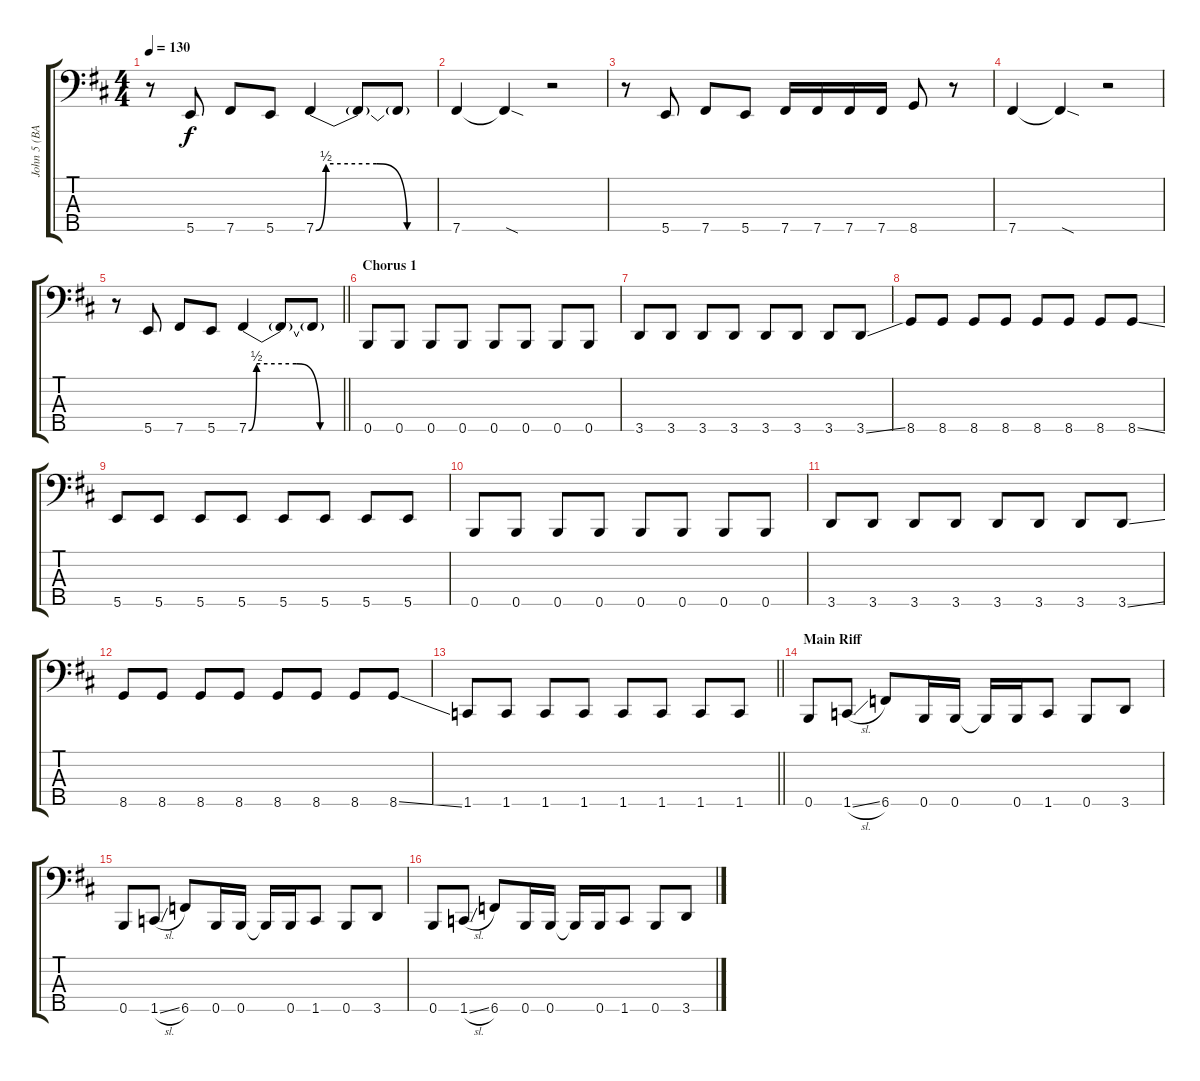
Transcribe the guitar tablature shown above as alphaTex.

\track ("John 5 (BASS)" "John 5 (BA") {instrument electricbassfinger}
\staff {score tabs}
\tuning (G2 D2 A1 E1 B0) {hide}
\ts (4 4)
\tempo 130
\clef f4
\ks d
r.8{dy f} 5.5.8 7.5.8 5.5.8 7.5{be (custom 0 0 5 2 30 2 45 0 60 0)}.4 7.5{t}.8 7.5{t}.8 |
7.5.4 7.5{sod t}.4 r.2 |
r.8 5.5.8 7.5.8 5.5.8 7.5.16 7.5.16 7.5.16 7.5.16 8.5.8 r.8 |
7.5.4 7.5{sod t}.4 r.2 |
\barLineRight lightlight
r.8 5.5.8 7.5.8 5.5.8 7.5{be (custom 0 0 5 2 30 2 45 0 60 0)}.4 7.5{t}.8 7.5{t}.8 |
\section ("" "Chorus 1")
0.5.8 0.5.8 0.5.8 0.5.8 0.5.8 0.5.8 0.5.8 0.5.8 |
3.5.8 3.5.8 3.5.8 3.5.8 3.5.8 3.5.8 3.5.8 3.5{ss}.8 |
8.5.8 8.5.8 8.5.8 8.5.8 8.5.8 8.5.8 8.5.8 8.5{ss}.8 |
5.5.8 5.5.8 5.5.8 5.5.8 5.5.8 5.5.8 5.5.8 5.5.8 |
0.5.8 0.5.8 0.5.8 0.5.8 0.5.8 0.5.8 0.5.8 0.5.8 |
3.5.8 3.5.8 3.5.8 3.5.8 3.5.8 3.5.8 3.5.8 3.5{ss}.8 |
8.5.8 8.5.8 8.5.8 8.5.8 8.5.8 8.5.8 8.5.8 8.5{ss}.8 |
\barLineRight lightlight
1.5.8 1.5.8 1.5.8 1.5.8 1.5.8 1.5.8 1.5.8 1.5.8 |
\section ("" "Main Riff")
0.5.8 1.5{sl}.8 6.5.8 0.5.16 0.5.16 0.5{t}.16 0.5.16 1.5.8 0.5.8 3.5.8 |
0.5.8 1.5{sl}.8 6.5.8 0.5.16 0.5.16 0.5{t}.16 0.5.16 1.5.8 0.5.8 3.5.8 |
0.5.8 1.5{sl}.8 6.5.8 0.5.16 0.5.16 0.5{t}.16 0.5.16 1.5.8 0.5.8 3.5.8
